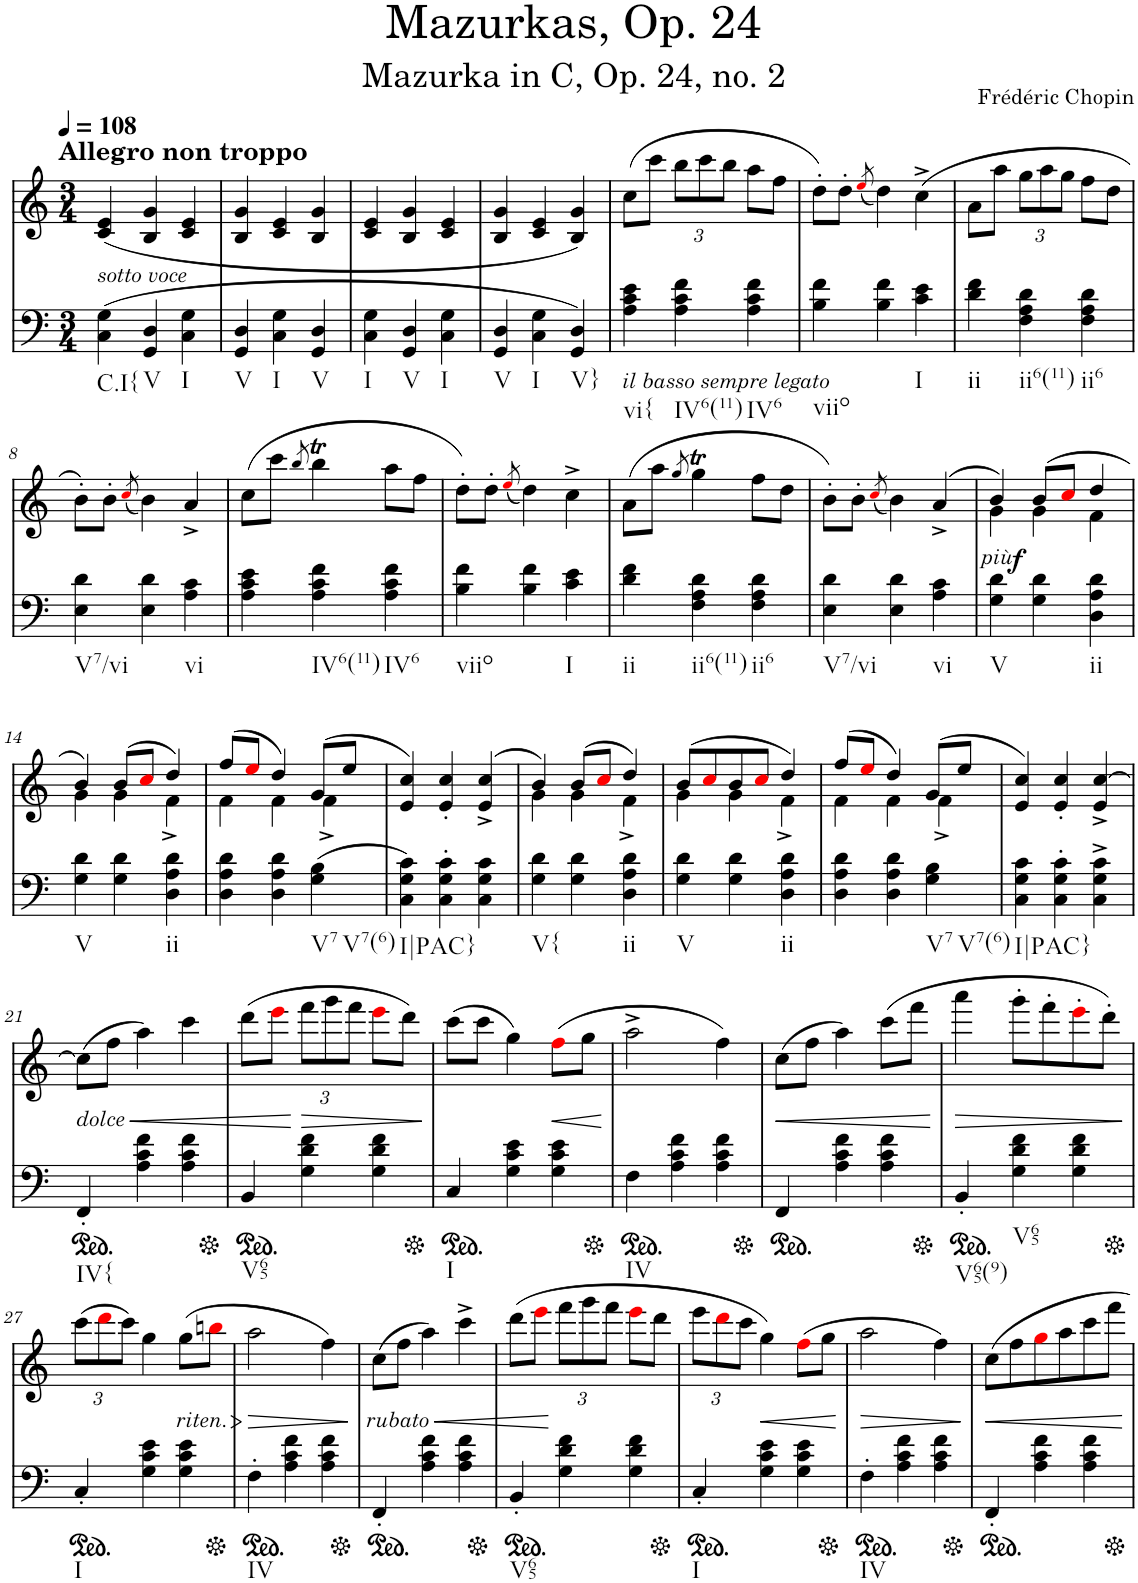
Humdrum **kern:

**kern	**kern	**dynam
*part2	*part1	*part1
*staff2	*staff1	*staff1
*I"Piano	*I"Piano	*
*I'Pno	*I'Pno	*
*clefF4	*clefG2	*
*k[]	*k[]	*
*M3/4	*M3/4	*
*MM108	*MM108	*
=1	=1	=1
!	!LO:TX:a:B:t=Allegro non troppo	!
!	!LO:TX:b:i:t=sotto voce	!
!LO:TX:b:t=C.I{	!	!
(4C\ 4G\	(4c/ 4e/	.
!LO:TX:b:t=V	!	!
4GG/ 4D/	4B/ 4g/	.
!LO:TX:b:t=I	!	!
4C\ 4G\	4c/ 4e/	.
=2	=2	=2
!LO:TX:b:t=V	!	!
4GG/ 4D/	4B/ 4g/	.
!LO:TX:b:t=I	!	!
4C\ 4G\	4c/ 4e/	.
!LO:TX:b:t=V	!	!
4GG/ 4D/	4B/ 4g/	.
=3	=3	=3
!LO:TX:b:t=I	!	!
4C\ 4G\	4c/ 4e/	.
!LO:TX:b:t=V	!	!
4GG/ 4D/	4B/ 4g/	.
!LO:TX:b:t=I	!	!
4C\ 4G\	4c/ 4e/	.
=4	=4	=4
!LO:TX:b:t=V	!	!
4GG/ 4D/	4B/ 4g/	.
!LO:TX:b:t=I	!	!
4C\ 4G\	4c/ 4e/	.
!LO:TX:b:t=V}	!	!
4GG/ 4D/)	4B/ 4g/)	.
=5	=5	=5
!LO:TX:b:i:t=il basso sempre legato	!	!
!LO:TX:b:t=vi{	!	!
4A\ 4c\ 4e\	(8cc\L	.
.	8ccc\J	.
*	*Xbrackettup	*
!LO:TX:b:t=IV6(11)	!	!
4A\ 4c\ 4f\	12bb\L	.
.	12ccc\	.
.	12bb\J	.
!LO:TX:b:t=IV6	!	!
4A\ 4c\ 4f\	8aa\L	.
.	8ff\J	.
=6	=6	=6
!LO:TX:b:t=viio	!	!
4B\ 4f\	8dd'\L)	.
.	8dd'\J	.
.	(8qeei/	.
4B\ 4f\	4dd\)	.
!LO:TX:b:t=I	!	!
4c\ 4e\	(4cc^\	.
=7	=7	=7
!LO:TX:b:t=ii	!	!
4d\ 4f\	8a\L	.
.	8aa\J	.
!LO:TX:b:t=ii6(11)	!	!
4F\ 4A\ 4d\	12gg\L	.
.	12aa\	.
.	12gg\J	.
!LO:TX:b:t=ii6	!	!
4F\ 4A\ 4d\	8ff\L	.
.	8dd\J	.
!!LO:LB:g=z
=8	=8	=8
!LO:TX:b:t=V7/vi	!	!
4E\ 4d\	8b'\L)	.
.	8b'\J	.
.	(8qcci/	.
4E\ 4d\	4b\)	.
!LO:TX:b:t=vi	!	!
4A\ 4c\	4a^/	.
=9	=9	=9
4A\ 4c\ 4e\	(8cc\L	.
.	8ccc\J	.
.	8qbb/	.
!LO:TX:b:t=IV6(11)	!	!
4A\ 4c\ 4f\	4bbt\	.
!LO:TX:b:t=IV6	!	!
4A\ 4c\ 4f\	8aa\L	.
.	8ff\J	.
=10	=10	=10
!LO:TX:b:t=viio	!	!
4B\ 4f\	8dd'\L)	.
.	8dd'\J	.
.	(8qeei/	.
4B\ 4f\	4dd\)	.
!LO:TX:b:t=I	!	!
4c\ 4e\	4cc^\	.
=11	=11	=11
!LO:TX:b:t=ii	!	!
4d\ 4f\	(8a\L	.
.	8aa\J	.
.	8qgg/	.
!LO:TX:b:t=ii6(11)	!	!
4F\ 4A\ 4d\	4ggT\	.
!LO:TX:b:t=ii6	!	!
4F\ 4A\ 4d\	8ff\L	.
.	8dd\J	.
=12	=12	=12
!LO:TX:b:t=V7/vi	!	!
4E\ 4d\	8b'\L)	.
.	8b'\J	.
.	(8qcci/	.
4E\ 4d\	4b\)	.
!LO:TX:b:t=vi	!	!
4A\ 4c\	(4a^/	.
=13	=13	=13
*	*^	*
!	!LO:TX:b:i:t=più	!	!
!LO:TX:b:t=V	!	!	!
!	!	!	!LO:DY:b
4G\ 4d\	4b/)	4g\	f
4G\ 4d\	(8b/L	4g\	.
.	8cci/J	.	.
!LO:TX:b:t=ii	!	!	!
4D\ 4A\ 4d\	4dd/	4f\	.
!!LO:LB:g=z	!!
=14	=14	=14	=14
!LO:TX:b:t=V	!	!	!
4G\ 4d\	4b/)	4g\	.
4G\ 4d\	(8b/L	4g\	.
.	8cci/J	.	.
!LO:TX:b:t=ii	!	!	!
4D\ 4A\ 4d\	4dd/)	4f^\	.
=15	=15	=15	=15
4D\ 4A\ 4d\	(8ff/L	4f\	.
.	8eei/J	.	.
4D\ 4A\ 4d\	4dd/)	4f\	.
!LO:TX:b:t=V7	!	!	!
!LO:TX:b:t=V7(6)	!	!	!
(4G\ 4B\	(8g/L	4f^\	.
.	8ee/J	.	.
*	*v	*v	*
=16	=16	=16
!LO:TX:b:t=I|PAC}	!	!
4C\ 4G\ 4c\)	4e/ 4cc/)	.
4C\' 4G\' 4c\'	4e/' 4cc/'	.
4C\ 4G\ 4c\	(4e/^ 4cc/^	.
=17	=17	=17
*	*^	*
!LO:TX:b:t=V{	!	!	!
4G\ 4d\	4b/)	4g\	.
4G\ 4d\	(8b/L	4g\	.
.	8cci/J	.	.
!LO:TX:b:t=ii	!	!	!
4D\ 4A\ 4d\	4dd/)	4f^\	.
=18	=18	=18	=18
!LO:TX:b:t=V	!	!	!
4G\ 4d\	(8b/L	4g\	.
.	8cci/	.	.
4G\ 4d\	8b/	4g\	.
.	8cci/J	.	.
!LO:TX:b:t=ii	!	!	!
4D\ 4A\ 4d\	4dd/)	4f^\	.
=19	=19	=19	=19
4D\ 4A\ 4d\	(8ff/L	4f\	.
.	8eei/J	.	.
4D\ 4A\ 4d\	4dd/)	4f\	.
!LO:TX:b:t=V7	!	!	!
!LO:TX:b:t=V7(6)	!	!	!
4G\ 4B\	(8g/L	4f^\	.
.	8ee/J	.	.
*	*v	*v	*
=20	=20	=20
!LO:TX:b:t=I|PAC}	!	!
4C\ 4G\ 4c\	4e/ 4cc/)	.
4C\' 4G\' 4c\'	4e/' 4cc/'	.
4C\^ 4G\^ 4c\^	4e/^ [4cc/^	.
!!LO:LB:g=z
=21	=21	=21
*ped	*	*
!	!LO:TX:b:i:t=dolce	!
!LO:TX:b:t=IV{	!	!
!	!	!LO:HP:b
4FF'/	(8cc\L]	<
.	8ff\J	.
4A\ 4c\ 4f\	4aa\)	.
4A\ 4c\ 4f\	4ccc\	.
=22	=22	=22
*Xped	*	*
*ped	*	*
!LO:TX:b:t=V65	!	!
4BB/	(8ddd\L	.
.	8eeei\J	.
!	!	!LO:HP:n=1:b
4G\ 4d\ 4f\	12fff\L	[ >
.	12ggg\	.
.	12fff\J	.
4G\ 4d\ 4f\	8eeei\L	.
.	8ddd\J)	.
.	.	]
=23	=23	=23
*Xped	*	*
*ped	*	*
!LO:TX:b:t=I	!	!
4C/	(8ccc\L	.
.	8ccc\J	.
4G\ 4c\ 4e\	4gg\)	.
!	!	!LO:HP:b
4G\ 4c\ 4e\	(8ffi\L	<
.	8gg\J	.
.	.	[
=24	=24	=24
*Xped	*	*
*ped	*	*
!LO:TX:b:t=IV	!	!
4F\	2aa^\	.
4A\ 4c\ 4f\	.	.
4A\ 4c\ 4f\	4ff\)	.
=25	=25	=25
*Xped	*	*
*ped	*	*
!	!	!LO:HP:b
4FF/	(8cc\L	<
.	8ff\J	.
4A\ 4c\ 4f\	4aa\)	.
4A\ 4c\ 4f\	(8ccc\L	.
.	8fff\J	.
.	.	[
=26	=26	=26
*Xped	*	*
*ped	*	*
!LO:TX:b:t=V65(9)	!	!
!	!	!LO:HP:b
4BB'/	4aaa\	>
!LO:TX:b:t=V65	!	!
4G\ 4d\ 4f\	8ggg'\L	.
.	8fff'\	.
4G\ 4d\ 4f\	8eee'i\	.
.	8ddd'\J)	.
.	.	]
!!LO:LB:g=z
=27	=27	=27
*Xped	*	*
*ped	*	*
!LO:TX:b:t=I	!	!
4C'/	(12ccc\L	.
.	12dddi\	.
.	12ccc\J)	.
4G\ 4c\ 4e\	4gg\	.
!	!LO:TX:b:i:t=riten.	!
!	!	!LO:HP:b
4G\ 4c\ 4e\	(8gg\L	>
.	8bbni\J	.
.	.	]
=28	=28	=28
*Xped	*	*
*ped	*	*
!LO:TX:b:t=IV	!	!
!	!	!LO:HP:b
4F'\	2aa\	>
4A\ 4c\ 4f\	.	.
4A\ 4c\ 4f\	4ff\)	.
.	.	]
=29	=29	=29
*Xped	*	*
*ped	*	*
!	!LO:TX:b:i:t=rubato	!
!	!	!LO:HP:b
4FF'/	(8cc\L	<
.	8ff\J	.
4A\ 4c\ 4f\	4aa\)	.
4A\ 4c\ 4f\	4ccc^\	.
=30	=30	=30
*Xped	*	*
*ped	*	*
!LO:TX:b:t=V65	!	!
4BB'/	(8ddd\L	.
.	8eeei\J	.
4G\ 4d\ 4f\	12fff\L	[
.	12ggg\	.
.	12fff\J	.
4G\ 4d\ 4f\	8eeei\L	.
.	8ddd\J	.
=31	=31	=31
*Xped	*	*
*ped	*	*
!LO:TX:b:t=I	!	!
4C'/	12eee\L	.
.	12dddi\	.
.	12ccc\J	.
!	!	!LO:HP:b
4G\ 4c\ 4e\	4gg\)	<
4G\ 4c\ 4e\	(8ffi\L	.
.	8gg\J	.
.	.	[
=32	=32	=32
*Xped	*	*
*ped	*	*
!LO:TX:b:t=IV	!	!
!	!	!LO:HP:b
4F'\	2aa\	>
4A\ 4c\ 4f\	.	.
4A\ 4c\ 4f\	4ff\)	.
.	.	]
=33	=33	=33
*Xped	*	*
*ped	*	*
!	!	!LO:HP:b
4FF'/	8cc\L	<
.	8ff\	.
4A\ 4c\ 4f\	8ggi\	.
.	8aa\	.
4A\ 4c\ 4f\	8ccc\	.
.	8fff\J	.
.	.	[
*Xped	*	*
=	=	=
*-	*-	*-
